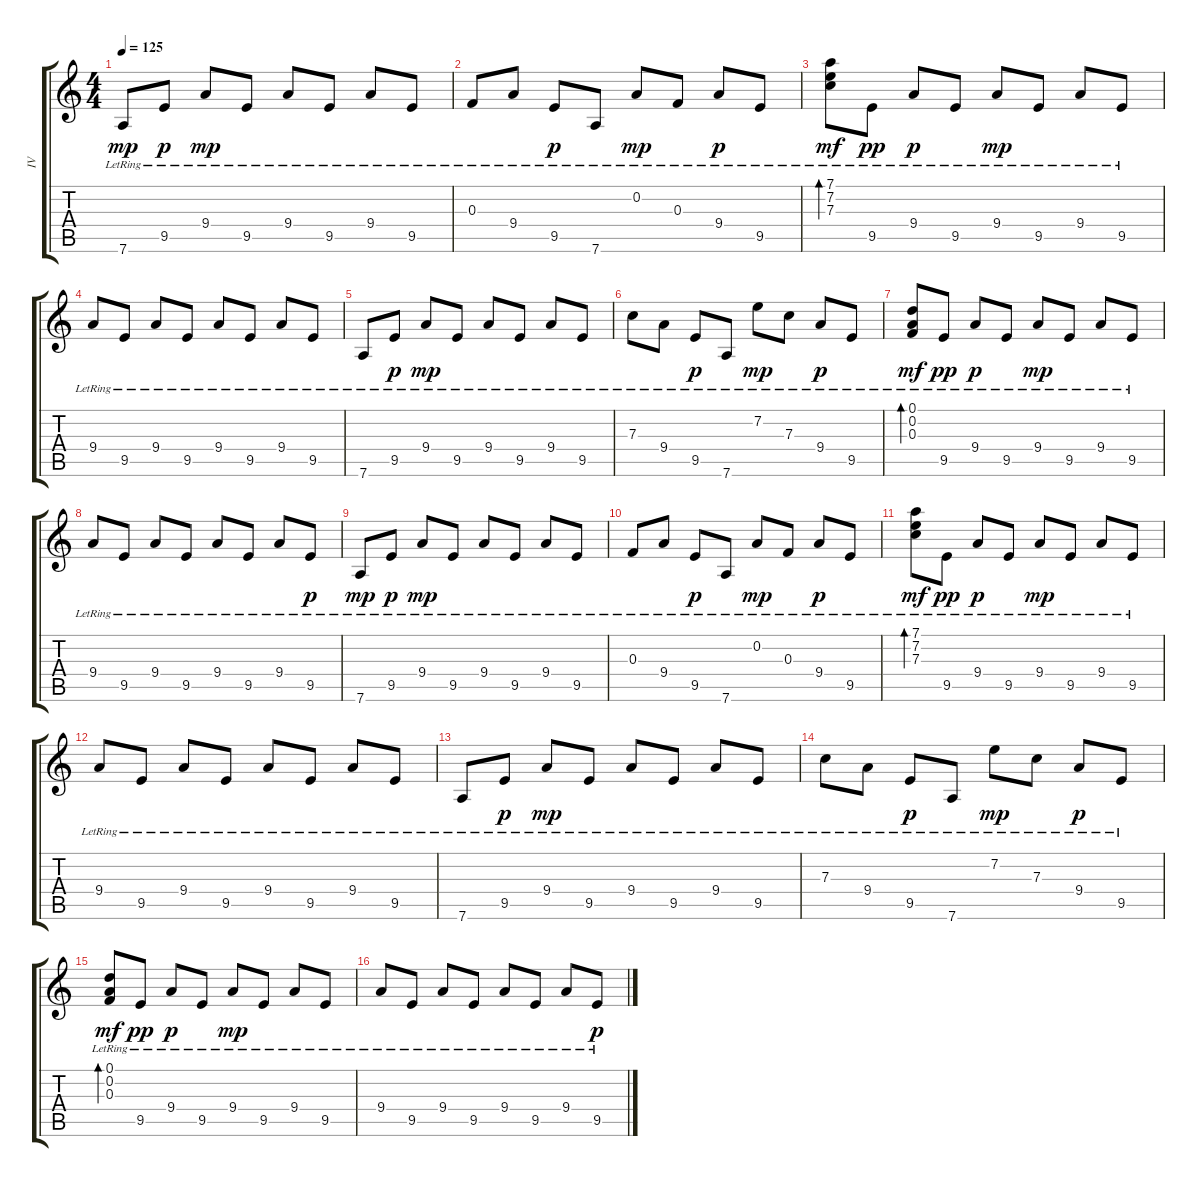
\track ("IV" "IV") {instrument acousticguitarsteel}
\staff {score tabs}
\tuning (D4 A3 F3 C3 G2 D2) {hide}
\ts (4 4)
\tempo 125
\clef g2
\ks c
7.6{lr}.8{dy mp} 9.5{lr}.8{dy p} 9.4{lr}.8{dy mp} 9.5{lr}.8 9.4{lr}.8 9.5{lr}.8 9.4{lr}.8 9.5{lr}.8 |
0.3{lr}.8 9.4{lr}.8 9.5{lr}.8{dy p} 7.6{lr}.8 0.2{lr}.8{dy mp} 0.3{lr}.8 9.4{lr}.8{dy p} 9.5{lr}.8 |
(7.1{lr} 7.2{lr} 7.3{lr}).8{bd 120 dy mf} 9.5{lr}.8{dy pp} 9.4{lr}.8{dy p} 9.5{lr}.8 9.4{lr}.8{dy mp} 9.5{lr}.8 9.4{lr}.8 9.5{lr}.8 |
9.4{lr}.8 9.5{lr}.8 9.4{lr}.8 9.5{lr}.8 9.4{lr}.8 9.5{lr}.8 9.4{lr}.8 9.5{lr}.8 |
7.6{lr}.8 9.5{lr}.8{dy p} 9.4{lr}.8{dy mp} 9.5{lr}.8 9.4{lr}.8 9.5{lr}.8 9.4{lr}.8 9.5{lr}.8 |
7.3{lr}.8 9.4{lr}.8 9.5{lr}.8{dy p} 7.6{lr}.8 7.2{lr}.8{dy mp} 7.3{lr}.8 9.4{lr}.8{dy p} 9.5{lr}.8 |
(0.1{lr} 0.2{lr} 0.3{lr}).8{bd 120 dy mf} 9.5{lr}.8{dy pp} 9.4{lr}.8{dy p} 9.5{lr}.8 9.4{lr}.8{dy mp} 9.5{lr}.8 9.4{lr}.8 9.5{lr}.8 |
9.4{lr}.8 9.5{lr}.8 9.4{lr}.8 9.5{lr}.8 9.4{lr}.8 9.5{lr}.8 9.4{lr}.8 9.5{lr}.8{dy p} |
7.6{lr}.8{dy mp} 9.5{lr}.8{dy p} 9.4{lr}.8{dy mp} 9.5{lr}.8 9.4{lr}.8 9.5{lr}.8 9.4{lr}.8 9.5{lr}.8 |
0.3{lr}.8 9.4{lr}.8 9.5{lr}.8{dy p} 7.6{lr}.8 0.2{lr}.8{dy mp} 0.3{lr}.8 9.4{lr}.8{dy p} 9.5{lr}.8 |
(7.1{lr} 7.2{lr} 7.3{lr}).8{bd 120 dy mf} 9.5{lr}.8{dy pp} 9.4{lr}.8{dy p} 9.5{lr}.8 9.4{lr}.8{dy mp} 9.5{lr}.8 9.4{lr}.8 9.5{lr}.8 |
9.4{lr}.8 9.5{lr}.8 9.4{lr}.8 9.5{lr}.8 9.4{lr}.8 9.5{lr}.8 9.4{lr}.8 9.5{lr}.8 |
7.6{lr}.8 9.5{lr}.8{dy p} 9.4{lr}.8{dy mp} 9.5{lr}.8 9.4{lr}.8 9.5{lr}.8 9.4{lr}.8 9.5{lr}.8 |
7.3{lr}.8 9.4{lr}.8 9.5{lr}.8{dy p} 7.6{lr}.8 7.2{lr}.8{dy mp} 7.3{lr}.8 9.4{lr}.8{dy p} 9.5{lr}.8 |
(0.1{lr} 0.2{lr} 0.3{lr}).8{bd 120 dy mf volume 13} 9.5{lr}.8{dy pp} 9.4{lr}.8{dy p} 9.5{lr}.8 9.4{lr}.8{dy mp} 9.5{lr}.8 9.4{lr}.8 9.5{lr}.8 |
9.4{lr}.8 9.5{lr}.8 9.4{lr}.8 9.5{lr}.8 9.4{lr}.8 9.5{lr}.8 9.4{lr}.8 9.5{lr}.8{dy p}
